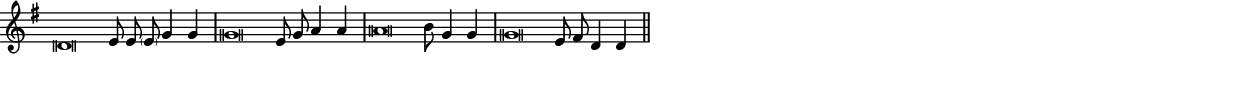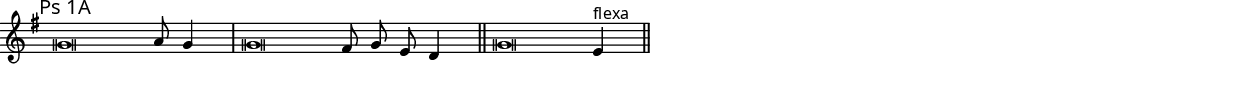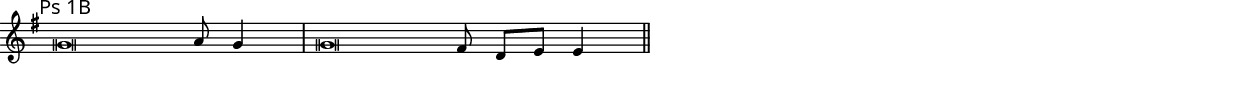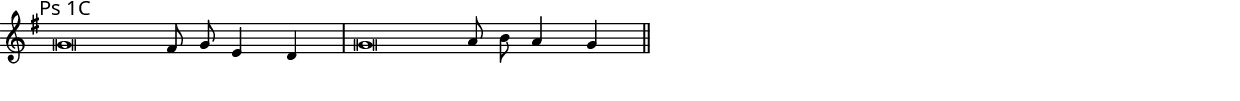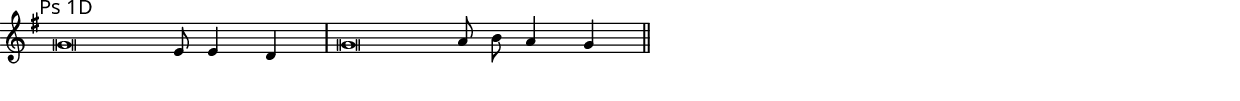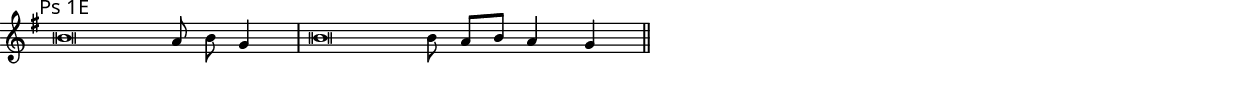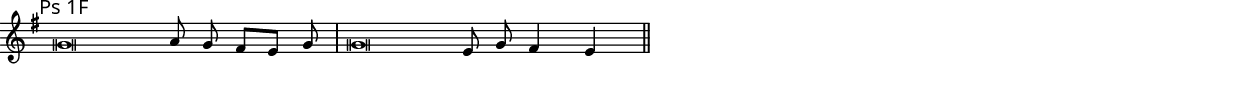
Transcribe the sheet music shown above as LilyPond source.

\version "2.18.2"
\include "settings.ily"
\language "deutsch"

\new Staff {
    \clef treble
    \key g \major \cadenzaOn

    % ant B
    d'\breve e'8 e' \parenthesize e' g'4 g' \bar "|"
    g'\breve e'8 g' a'4 a' \bar "|"
    a'\breve h'8 g'4 g' \bar "|"
    g'\breve e'8 fis' d'4 d' \bar "||" \break

    \mark "Ps 1A" % B1 bez inicjum
    g'\breve a'8 g'4 \bar "|"
    g'\breve fis'8 g' e' d'4 \bar "||"
    g'\breve e'4^"flexa" \bar "||" \break

    \mark "Ps 1B" % B2 bez inicjum
    g'\breve a'8 g'4 \bar "|"
    g'\breve fis'8 d'[ e'] e'4 \bar "||" \break

    \mark "Ps 1C" % B3
    g'\breve fis'8 g' e'4 d' \bar "|"
    g'\breve a'8 h' a'4 g' \bar "||" \break

    \mark "Ps 1D" % B4
    g'\breve e'8 e'4 d' \bar "|"
    g'\breve a'8 h' a'4 g' \bar "||" \break

    \mark "Ps 1E" % B6
    h'\breve a'8 h' g'4 \bar "|"
    h'\breve h'8 a'[ h'] a'4 g' \bar "||" \break

    \mark "Ps 1F" % B16
    g'\breve a'8 g' fis'[ e'] g' \bar "|"
    g'\breve e'8 g' fis'4 e' \bar "||"
}

% vim: tw=80 ts=4 sts=4 sw=4 et
